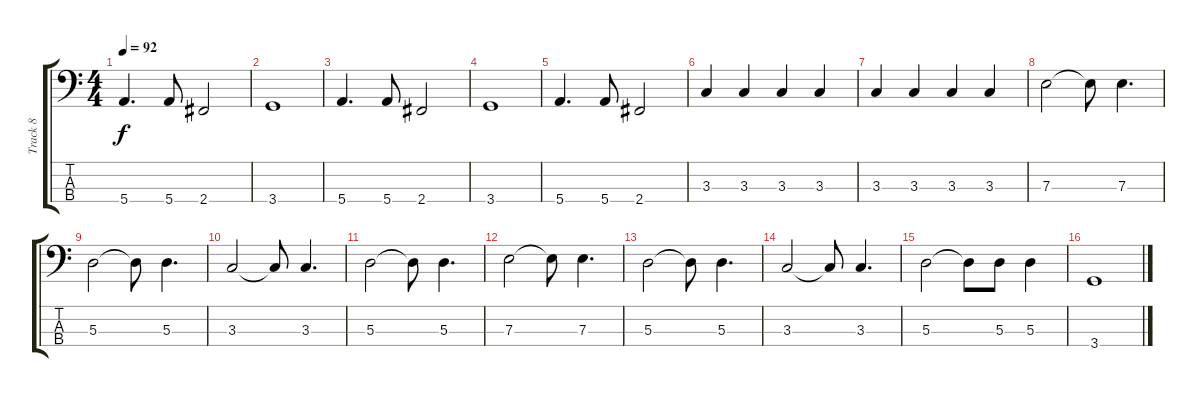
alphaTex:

\track ("Track 8" "Track 8") {instrument electricbassfinger}
\staff {score tabs}
\tuning (G2 D2 A1 E1) {hide}
\ts (4 4)
\tempo 92
\clef f4
\ks c
5.4.4{d dy f} 5.4.8 2.4.2 |
3.4.1 |
5.4.4{d} 5.4.8 2.4.2 |
3.4.1 |
5.4.4{d} 5.4.8 2.4.2 |
3.3.4 3.3.4 3.3.4 3.3.4 |
3.3.4 3.3.4 3.3.4 3.3.4 |
7.3.2 7.3{t}.8 7.3.4{d} |
5.3.2 5.3{t}.8 5.3.4{d} |
3.3.2 3.3{t}.8 3.3.4{d} |
5.3.2 5.3{t}.8 5.3.4{d} |
7.3.2 7.3{t}.8 7.3.4{d} |
5.3.2 5.3{t}.8 5.3.4{d} |
3.3.2 3.3{t}.8 3.3.4{d} |
5.3.2 5.3{t}.8 5.3.8 5.3.4 |
3.4.1
